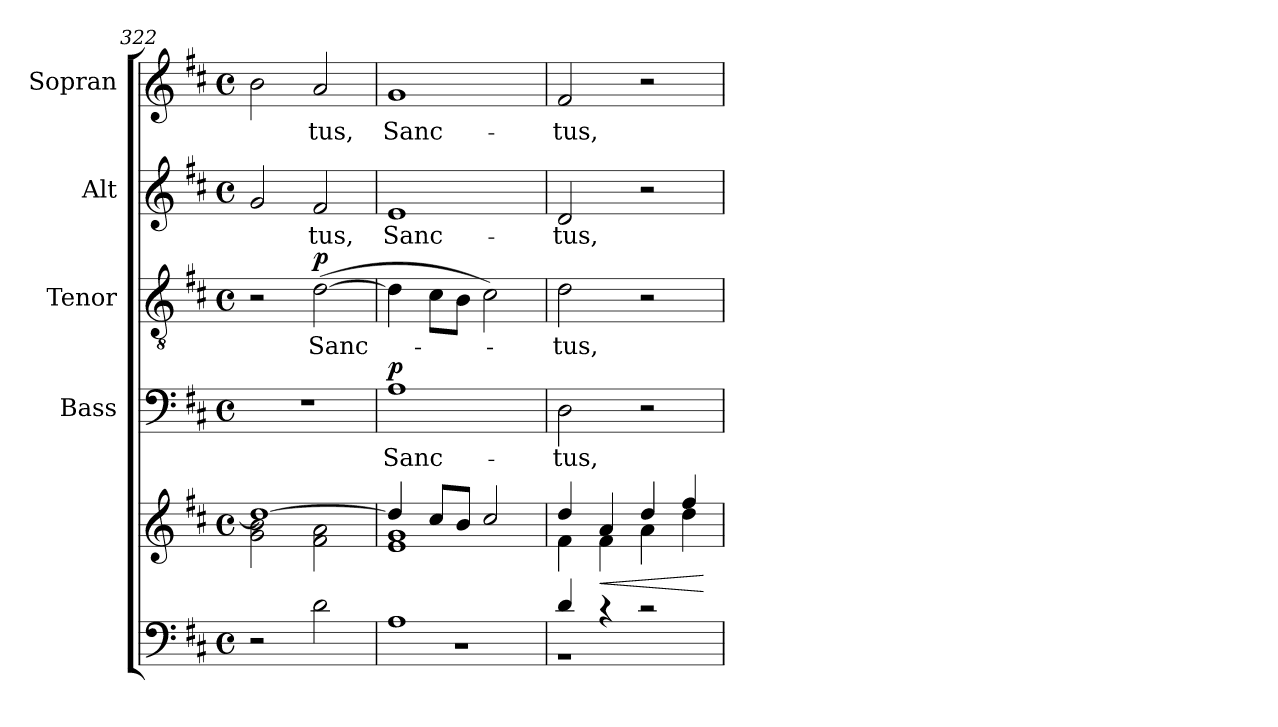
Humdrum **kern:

**kern	**kern	**dynam	**kern	**text	**dynam	**kern	**text	**dynam	**kern	**text	**kern	**text
*part5	*part5	*part5	*part4	*part4	*part4	*part3	*part3	*part3	*part2	*part2	*part1	*part1
*staff6	*staff5	*staff5/6	*staff4	*staff4	*staff4	*staff3	*staff3	*staff3	*staff2	*staff2	*staff1	*staff1
*	*	*	*I"Bass	*	*	*I"Tenor	*	*	*I"Alt	*	*I"Sopran	*
*	*	*	*I'B.	*	*	*I'T.	*	*	*I'A.	*	*I'S.	*
*clefF4	*clefG2	*	*clefF4	*	*	*clefGv2	*	*	*clefG2	*	*clefG2	*
*k[f#c#]	*k[f#c#]	*	*k[f#c#]	*	*	*k[f#c#]	*	*	*k[f#c#]	*	*k[f#c#]	*
*D:	*D:	*	*D:	*	*	*D:	*	*	*D:	*	*D:	*
*M4/4	*M4/4	*	*M4/4	*	*	*M4/4	*	*	*M4/4	*	*M4/4	*
*met(c)	*met(c)	*	*met(c)	*	*	*met(c)	*	*	*met(c)	*	*met(c)	*
=322	=322	=322	=322	=322	=322	=322	=322	=322	=322	=322	=322	=322
*	*^	*	*	*	*	*	*	*	*	*	*	*
2r	1dd_	2g\ 2b\	.	1r	.	.	2r	.	.	2g/	.	2b\	.
!	!	!	!	!	!	!	!	!LO:LY:b	!LO:DY:a	!	!LO:LY:b	!	!LO:LY:b
2d\	.	2f#\ 2a\	.	.	.	.	(>[2d\	Sanc-	p	2f#/	-tus,	2a/	-tus,
=323	=323	=323	=323	=323	=323	=323	=323	=323	=323	=323	=323	=323	=323
*^	*	*	*	*	*	*	*	*	*	*	*	*	*
!	!	!	!	!	!	!LO:LY:b	!LO:DY:a	!	!	!	!	!LO:LY:b	!	!LO:LY:b
1A	1r	4dd/]	1e 1g	.	1A	Sanc-	p	4d\]	.	.	1e	Sanc-	1g	Sanc-
.	.	8cc#/L	.	.	.	.	.	8c#\L	.	.	.	.	.	.
.	.	8b/J	.	.	.	.	.	8B\J	.	.	.	.	.	.
.	.	2cc#/	.	.	.	.	.	2c#\)	.	.	.	.	.	.
=324	=324	=324	=324	=324	=324	=324	=324	=324	=324	=324	=324	=324	=324	=324
!	!	!	!	!	!	!LO:LY:b	!	!	!LO:LY:b	!	!	!LO:LY:b	!	!LO:LY:b
4d/	1r	4dd/	4f#\	.	2D\	-tus,	.	2d\	-tus,	.	2d/	-tus,	2f#/	-tus,
!	!	!	!	!LO:HP:b	!	!	!	!	!	!	!	!	!	!
4rc	.	4a/	4f#\	<	.	.	.	.	.	.	.	.	.	.
2rc	.	4dd/	4a\	.	2r	.	.	2r	.	.	2r	.	2r	.
.	.	4ff#/	4dd\	.	.	.	.	.	.	.	.	.	.	.
*v	*v	*	*	*	*	*	*	*	*	*	*	*	*	*
*	*v	*v	*	*	*	*	*	*	*	*	*	*	*
.	.	[	.	.	.	.	.	.	.	.	.	.
=	=	=	=	=	=	=	=	=	=	=	=	=
*-	*-	*-	*-	*-	*-	*-	*-	*-	*-	*-	*-	*-
